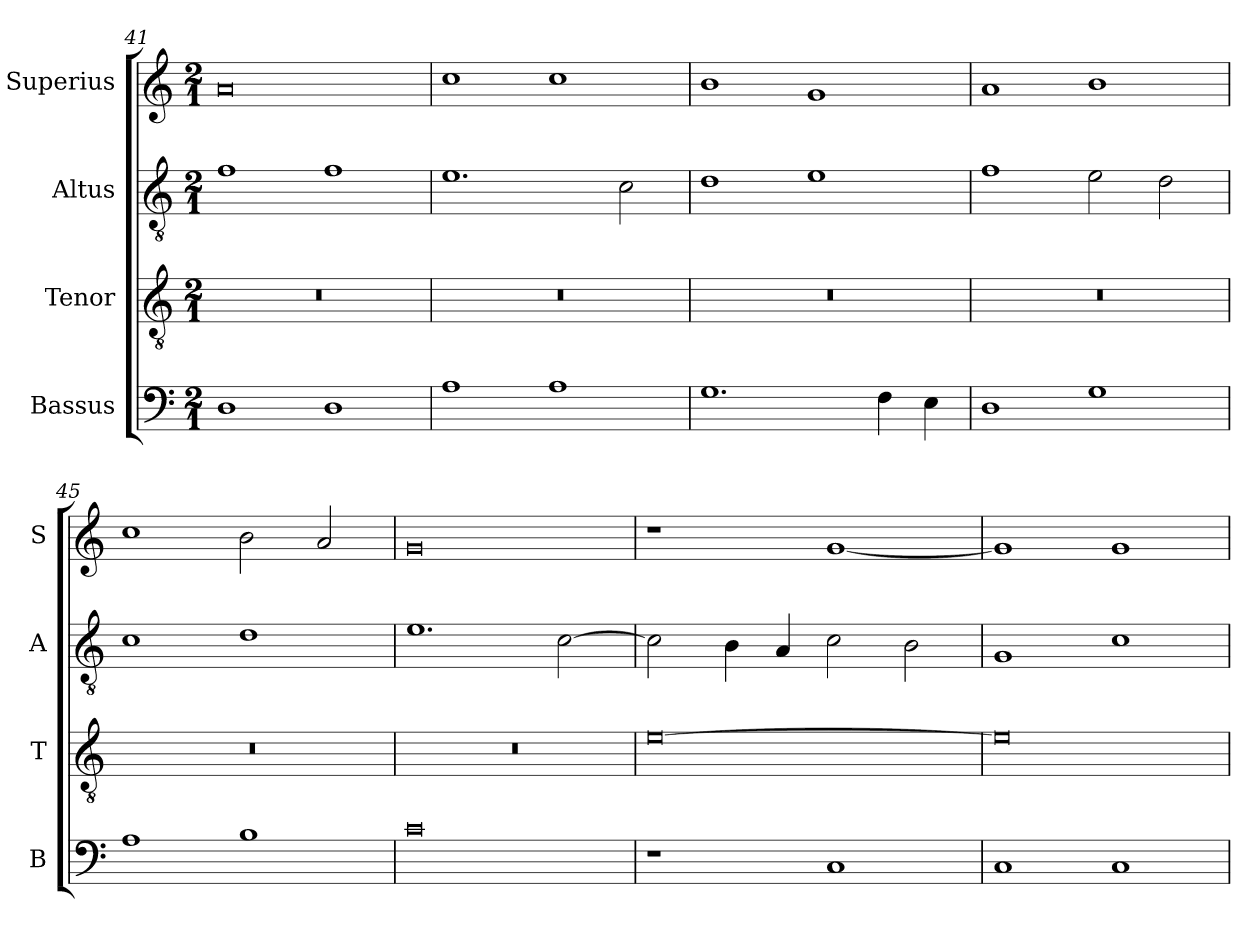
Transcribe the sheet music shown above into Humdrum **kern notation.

**kern	**kern	**kern	**kern
*part4	*part3	*part2	*part1
*staff4	*staff3	*staff2	*staff1
*I"Bassus	*I"Tenor	*I"Altus	*I"Superius
*I'B	*I'T	*I'A	*I'S
*clefF4	*clefGv2	*clefGv2	*clefG2
*k[]	*k[]	*k[]	*k[]
*M2/1	*M2/1	*M2/1	*M2/1
=41	=41	=41	=41
1D	0r	1f	0a
1D	.	1f	.
=42	=42	=42	=42
1A	0r	1.e	1cc
1A	.	.	1cc
.	.	2c\	.
=43	=43	=43	=43
1.G	0r	1d	1b
.	.	1e	1g
4F\	.	.	.
4E\	.	.	.
=44	=44	=44	=44
1D	0r	1f	1a
1G	.	2e\	1b
.	.	2d\	.
=45	=45	=45	=45
1A	0r	1c	1cc
1B	.	1d	2b\
.	.	.	2a/
=46	=46	=46	=46
0c	0r	1.e	0g
.	.	[2c\	.
=47	=47	=47	=47
1r	[0e	2c\]	1r
.	.	4B\	.
.	.	4A/	.
1C	.	2c\	[1g
.	.	2B\	.
=48	=48	=48	=48
1C	0e]	1G	1g]
1C	.	1c	1g
=	=	=	=
*-	*-	*-	*-
